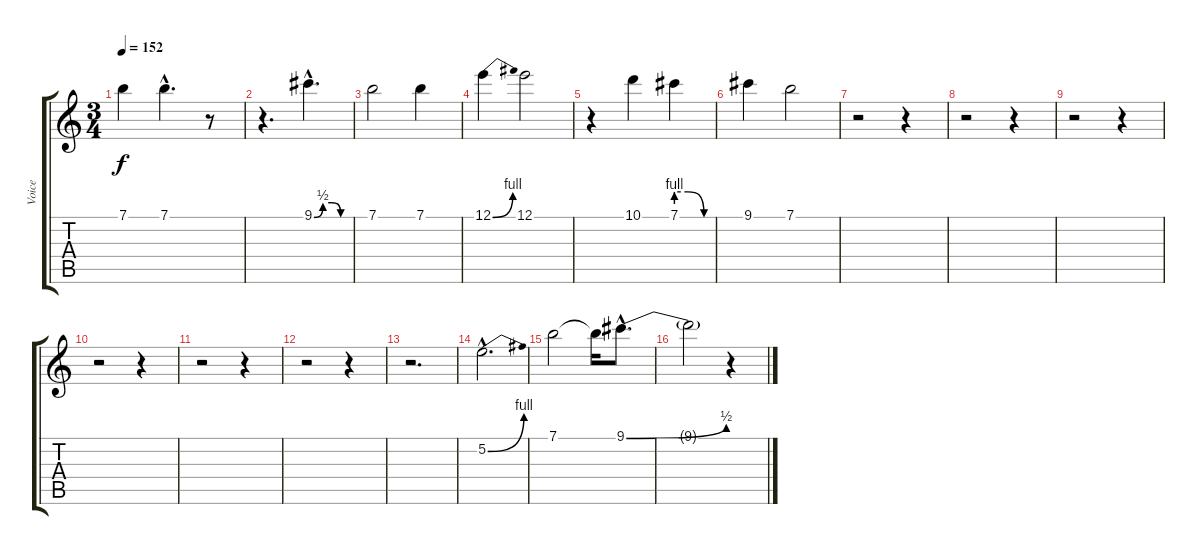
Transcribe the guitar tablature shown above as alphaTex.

\track ("Voice" "Voice") {instrument acousticguitarnylon}
\staff {score tabs}
\tuning (E4 B3 G3 D3 A2 E2) {hide}
\ts (3 4)
\tempo 152
\clef g2
\ks c
7.1.4{dy f} 7.1{hac}.4{d} r.8 |
r.4{d} 9.1{be (custom 0 0 15 2 30 2 45 0 60 0) hac}.4{d} |
7.1.2 7.1.4 |
12.1{be (bend 0 0 60 4)}.4 12.1.2 |
r.4 10.1.4 7.1{be (custom 0 4 20 4 47 0 60 0)}.4 |
9.1.4 7.1.2 |
r.2 r.4 |
r.2 r.4 |
r.2 r.4 |
r.2 r.4 |
r.2 r.4 |
r.2 r.4 |
r.2{d} |
5.2{be (bend 0 0 60 4) hac}.2{d} |
7.1.2 7.1{t}.16 9.1{be (bend 0 0 60 2) hac}.8{d} |
9.1{t}.2 r.4
